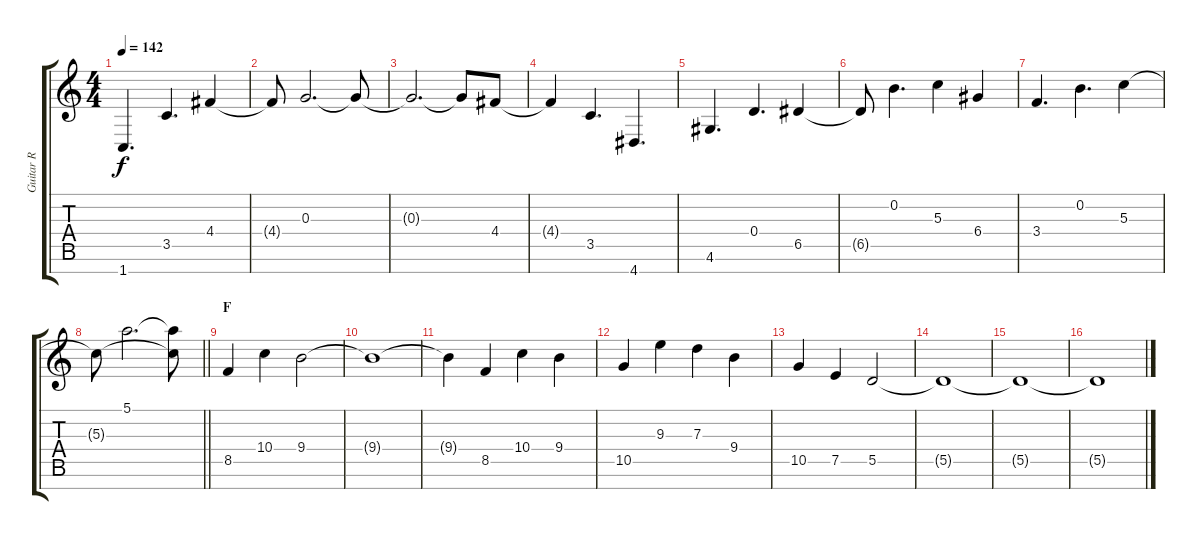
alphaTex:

\track ("Guitar R" "Guitar R") {instrument overdrivenguitar}
\staff {score tabs}
\tuning (E4 B3 G3 D3 A2 E2 B1) {hide}
\ts (4 4)
\tempo 142
\clef g2
\ks c
1.7.4{d dy f} 3.5.4{d} 4.4.4 |
4.4{t}.8 0.3.2{d} 0.3{t}.8 |
0.3{t}.2{d} 0.3{t}.8 4.4.8 |
4.4{t}.4 3.5.4{d} 4.7.4{d} |
4.6.4{d} 0.4.4{d} 6.5.4 |
6.5{t}.8 0.2.4{d} 5.3.4 6.4.4 |
3.4.4{d} 0.2.4{d} 5.3.4 |
\barLineRight lightlight
5.3{t}.8 5.1.2{d} (5.1{t} 5.3{t}).8 |
\section ("" "F")
8.5.4 10.4.4 9.4.2 |
9.4{t}.1 |
9.4{t}.4 8.5.4 10.4.4 9.4.4 |
10.5.4 9.3.4 7.3.4 9.4.4 |
10.5.4 7.5.4 5.5.2 |
5.5{t}.1 |
5.5{t}.1 |
5.5{t}.1
